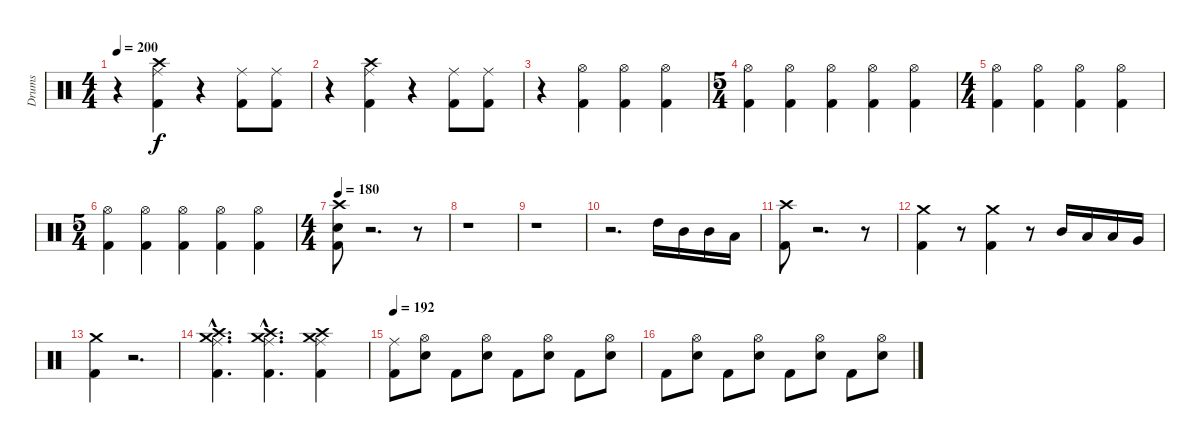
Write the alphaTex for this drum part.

\track ("Drums" "Drums") {instrument percussion}
\staff {score}
\articulation defaults
\ts (4 4)
\tempo 200
\clef neutral
\ks c
r.4{dy f} ("Ride (middle)" "Crash high (hit)" "Kick (hit) 2").4 r.4 ("Kick (hit) 2" "Ride (middle)").8 ("Kick (hit) 2" "Ride (middle)").8 |
r.4 ("Ride (middle)" "Crash high (hit)" "Kick (hit) 2").4 r.4 ("Kick (hit) 2" "Ride (middle)").8 ("Kick (hit) 2" "Ride (middle)").8 |
r.4 ("Hi-Hat (open)" "Kick (hit) 2").4 ("Hi-Hat (open)" "Kick (hit) 2").4 ("Kick (hit) 2" "Hi-Hat (open)").4 |
\ts (5 4)
("Kick (hit) 2" "Hi-Hat (open)").4 ("Hi-Hat (open)" "Kick (hit) 2").4 ("Hi-Hat (open)" "Kick (hit) 2").4 ("Hi-Hat (open)" "Kick (hit) 2").4 ("Kick (hit) 2" "Hi-Hat (open)").4 |
\ts (4 4)
("Kick (hit) 2" "Hi-Hat (open)").4 ("Hi-Hat (open)" "Kick (hit) 2").4 ("Hi-Hat (open)" "Kick (hit) 2").4 ("Hi-Hat (open)" "Kick (hit) 2").4 |
\ts (5 4)
("Kick (hit) 2" "Hi-Hat (open)").4 ("Kick (hit) 2" "Hi-Hat (open)").4 ("Hi-Hat (open)" "Kick (hit) 2").4 ("Hi-Hat (open)" "Kick (hit) 2").4 ("Hi-Hat (open)" "Kick (hit) 2").4 |
\ts (4 4)
\tempo 180
("Electric Snare (hit)" "Kick (hit) 2" "Crash high (hit)").8 r.2{d} r.8 |
r.1 |
r.1 |
r.2{d} "High Tom (hit)".16 "Mid Tom (hit)".16 "Mid Tom (hit)".16 "Low Tom (hit)".16 |
("Kick (hit) 2" "Crash high (hit)").8 r.2{d} r.8 |
("Kick (hit) 2" "Crash medium (hit)").4 r.8 ("Kick (hit) 2" "Crash medium (hit)").4 r.8 "Mid Tom (hit)".16 "Low Tom (hit)".16 "Low Tom (hit)".16 "Very Low Tom (hit)".16 |
("Kick (hit) 2" "Crash medium (hit)").4 r.2{d} |
("Kick (hit) 2"{hac} "Crash high (hit)"{hac} "Ride (middle)"{hac} "Crash medium (hit)"{hac}).4{d} ("Ride (middle)"{hac} "Crash high (hit)"{hac} "Kick (hit) 2"{hac} "Crash medium (hit)"{hac}).4{d} ("Crash medium (hit)" "Ride (middle)" "Crash high (hit)" "Kick (hit) 2").4 |
\tempo 192
("Kick (hit) 2" "Ride (middle)").8 ("Snare (hit) 2" "Hi-Hat (open)").8 "Kick (hit) 2".8 ("Snare (hit) 2" "Hi-Hat (open)").8 "Kick (hit) 2".8 ("Snare (hit) 2" "Hi-Hat (open)").8 "Kick (hit) 2".8 ("Snare (hit) 2" "Hi-Hat (open)").8 |
"Kick (hit) 2".8 ("Snare (hit) 2" "Hi-Hat (open)").8 "Kick (hit) 2".8 ("Snare (hit) 2" "Hi-Hat (open)").8 "Kick (hit) 2".8 ("Snare (hit) 2" "Hi-Hat (open)").8 "Kick (hit) 2".8 ("Snare (hit) 2" "Hi-Hat (open)").8
